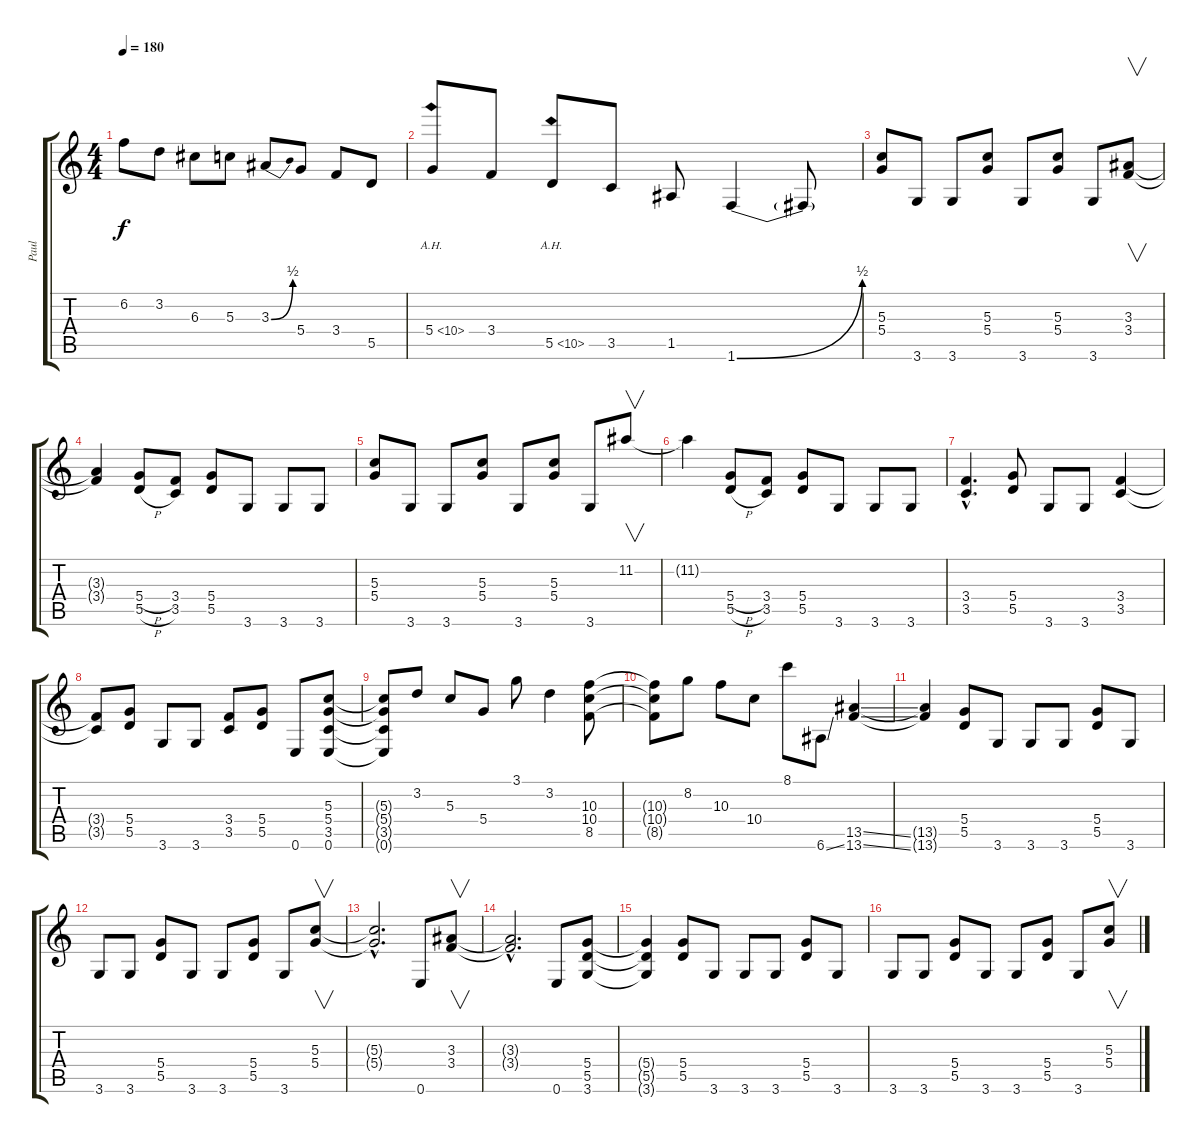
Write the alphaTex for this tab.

\track ("Paul" "Paul") {instrument distortionguitar}
\staff {score tabs}
\tuning (E4 B3 G3 D3 A2 E2) {hide}
\ts (4 4)
\tempo 180
\clef g2
\ks c
6.2.8{dy f} 3.2.8 6.3.8 5.3.8 3.3{be (bend 0 0 60 2)}.8 5.4.8 3.4.8 5.5.8 |
5.4{ah 5}.8 3.4.8 5.5{ah 5}.8 3.5.8 1.5.8 1.6{be (bend 0 0 60 2)}.4 1.6{t}.8 |
(5.3 5.4).8 3.6.8 3.6.8 (5.3 5.4).8 3.6.8 (5.3 5.4).8 3.6.8 (3.3 3.4).8{v} |
(3.3{t} 3.4{t}).4 (5.4{h} 5.5{h}).8 (3.4 3.5).8 (5.4 5.5).8 3.6.8 3.6.8 3.6.8 |
(5.3 5.4).8 3.6.8 3.6.8 (5.3 5.4).8 3.6.8 (5.3 5.4).8 3.6.8 11.2.8{v} |
11.2{t}.4 (5.4{h} 5.5{h}).8 (3.4 3.5).8 (5.4 5.5).8 3.6.8 3.6.8 3.6.8 |
(3.4{hac} 3.5{hac}).4{d} (5.4 5.5).8 3.6.8 3.6.8 (3.4 3.5).4 |
(3.4{t} 3.5{t}).8 (5.4 5.5).8 3.6.8 3.6.8 (3.4 3.5).8 (5.4 5.5).8 0.6.8 (5.3 5.4 3.5 0.6).8 |
(5.3{t} 5.4{t} 3.5{t} 0.6{t}).8 3.2.8 5.3.8 5.4.8 3.1.8 3.2.4 (10.3 10.4 8.5).8 |
(10.3{t} 10.4{t} 8.5{t}).8 8.2.8 10.3.8 10.4.8 8.1.8 6.6{ss}.8 (13.5{ss} 13.6{ss}).4 |
(13.5{t} 13.6{t}).4 (5.4 5.5).8 3.6.8 3.6.8 3.6.8 (5.4 5.5).8 3.6.8 |
3.6.8 3.6.8 (5.4 5.5).8 3.6.8 3.6.8 (5.4 5.5).8 3.6.8 (5.3 5.4).8{v} |
(5.3{hac t} 5.4{hac t}).2{d} 0.6.8 (3.3 3.4).8{v} |
(3.3{hac t} 3.4{hac t}).2{d} 0.6.8 (5.4 5.5 3.6).8 |
(5.4{t} 5.5{t} 3.6{t}).4 (5.4 5.5).8 3.6.8 3.6.8 3.6.8 (5.4 5.5).8 3.6.8 |
3.6.8 3.6.8 (5.4 5.5).8 3.6.8 3.6.8 (5.4 5.5).8 3.6.8 (5.3 5.4).8{v}
